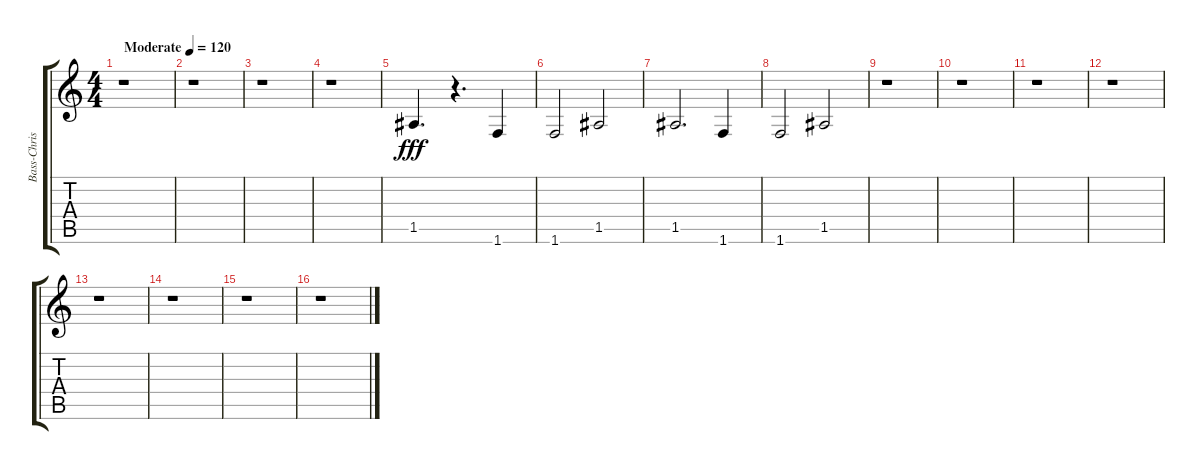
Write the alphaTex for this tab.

\track ("Bass-Chris" "Bass-Chris") {instrument acousticbass}
\staff {score tabs}
\tuning (E4 B3 G3 D3 A2 E2) {hide}
\ts (4 4)
\tempo (120 "Moderate")
\clef g2
\ks c
r.1{dy fff instrument acousticbass} |
r.1 |
r.1 |
r.1 |
1.5.4{d} r.4{d} 1.6.4 |
1.6.2 1.5.2 |
1.5.2{d} 1.6.4 |
1.6.2 1.5.2 |
r.1 |
r.1 |
r.1 |
r.1 |
r.1 |
r.1 |
r.1 |
r.1
